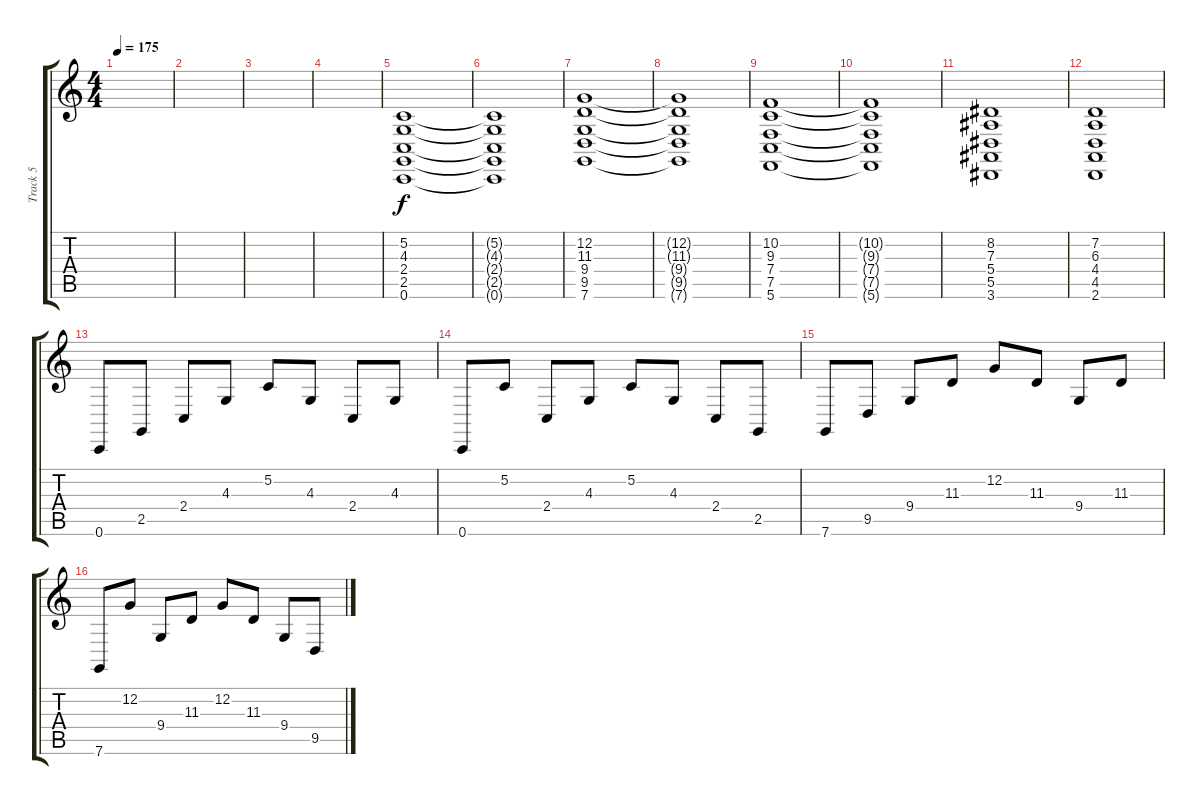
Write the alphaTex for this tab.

\track ("Track 5" "Track 5") {instrument stringensemble1}
\staff {score tabs}
\tuning (C4 G3 Eb3 Bb2 F2 C2) {hide}
\ts (4 4)
\tempo 175
\clef g2
\ks c
|
|
|
|
(5.2 4.3 2.4 2.5 0.6).1{volume 13} |
(5.2{t} 4.3{t} 2.4{t} 2.5{t} 0.6{t}).1 |
(12.2 11.3 9.4 9.5 7.6).1 |
(12.2{t} 11.3{t} 9.4{t} 9.5{t} 7.6{t}).1 |
(10.2 9.3 7.4 7.5 5.6).1 |
(10.2{t} 9.3{t} 7.4{t} 7.5{t} 5.6{t}).1 |
(8.2 7.3 5.4 5.5 3.6).1 |
(7.2 6.3 4.4 4.5 2.6).1 |
0.6.8{volume 16} 2.5.8 2.4.8 4.3.8 5.2.8 4.3.8 2.4.8 4.3.8 |
0.6.8 5.2.8 2.4.8 4.3.8 5.2.8 4.3.8 2.4.8 2.5.8 |
7.6.8 9.5.8 9.4.8 11.3.8 12.2.8 11.3.8 9.4.8 11.3.8 |
7.6.8 12.2.8 9.4.8 11.3.8 12.2.8 11.3.8 9.4.8 9.5.8
